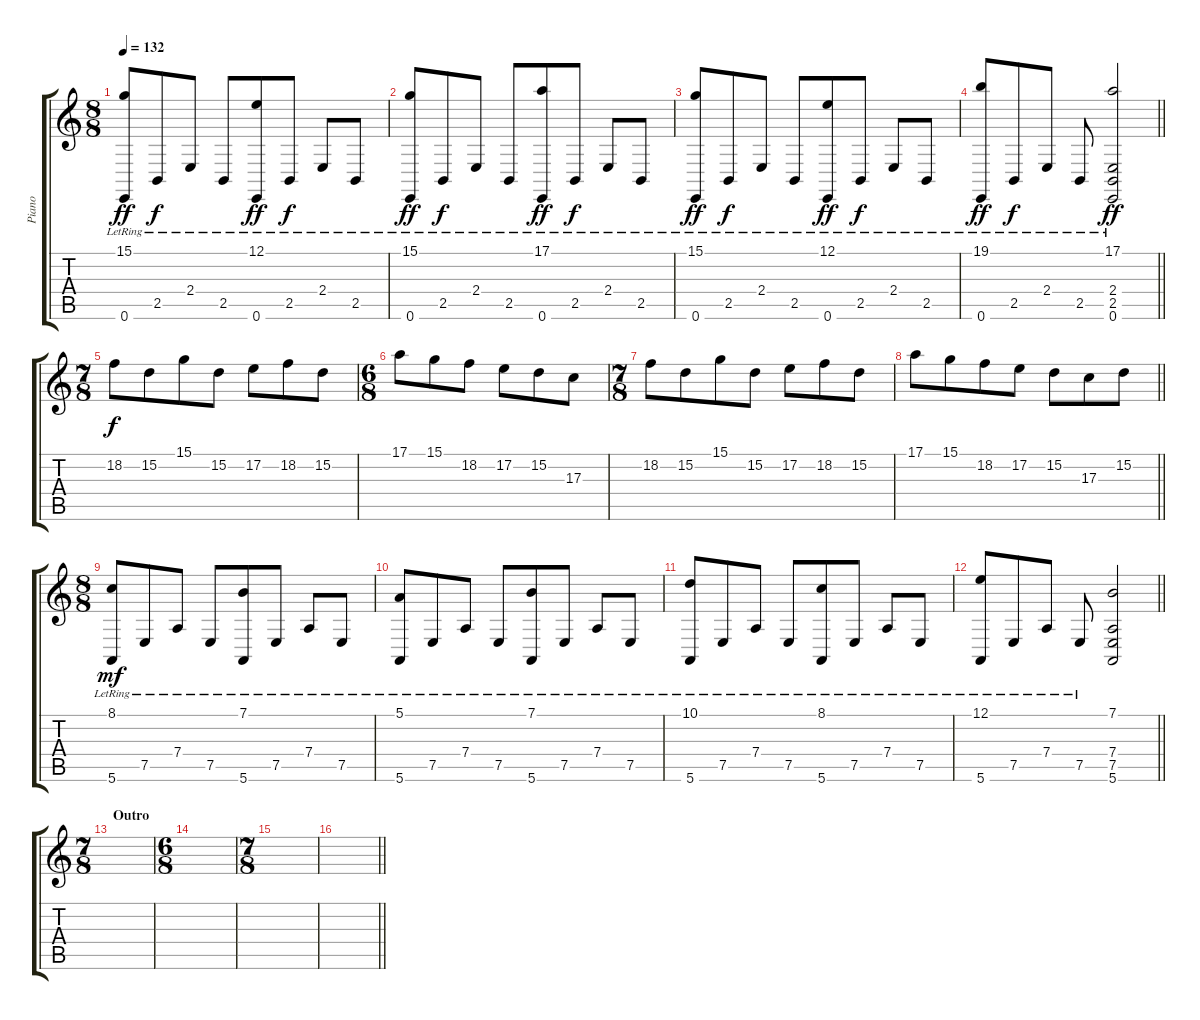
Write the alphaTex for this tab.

\track ("Piano" "Piano") {instrument acousticgrandpiano}
\staff {score tabs}
\tuning (E4 B3 G3 D3 A2 E2) {hide}
\ts (8 8)
\tempo 132
\clef g2
\ks c
(15.1 0.6{lr}).8{dy ff} 2.5{lr}.8{dy f} 2.4{lr}.8 2.5{lr}.8 (12.1 0.6{lr}).8{dy ff} 2.5{lr}.8{dy f} 2.4{lr}.8 2.5{lr}.8 |
(15.1 0.6{lr}).8{dy ff} 2.5{lr}.8{dy f} 2.4{lr}.8 2.5{lr}.8 (17.1 0.6{lr}).8{dy ff} 2.5{lr}.8{dy f} 2.4{lr}.8 2.5{lr}.8 |
(15.1 0.6{lr}).8{dy ff} 2.5{lr}.8{dy f} 2.4{lr}.8 2.5{lr}.8 (12.1 0.6{lr}).8{dy ff} 2.5{lr}.8{dy f} 2.4{lr}.8 2.5{lr}.8 |
\barLineRight lightlight
(19.1 0.6{lr}).8{dy ff} 2.5{lr}.8{dy f} 2.4{lr}.8 2.5{lr}.8 (17.1 2.4 2.5 0.6{lr}).2{dy ff} |
\ts (7 8)
18.2.8{dy f} 15.2.8 15.1.8 15.2.8 17.2.8 18.2.8 15.2.8 |
\ts (6 8)
17.1.8 15.1.8 18.2.8 17.2.8 15.2.8 17.3.8 |
\ts (7 8)
18.2.8 15.2.8 15.1.8 15.2.8 17.2.8 18.2.8 15.2.8 |
\barLineRight lightlight
17.1.8 15.1.8 18.2.8 17.2.8 15.2.8 17.3.8 15.2.8 |
\ts (8 8)
(8.1 5.6{lr}).8{dy mf} 7.5{lr}.8 7.4{lr}.8 7.5{lr}.8 (7.1 5.6{lr}).8 7.5{lr}.8 7.4{lr}.8 7.5{lr}.8 |
(5.1 5.6{lr}).8 7.5{lr}.8 7.4{lr}.8 7.5{lr}.8 (7.1 5.6{lr}).8 7.5{lr}.8 7.4{lr}.8 7.5{lr}.8 |
(10.1 5.6{lr}).8 7.5{lr}.8 7.4{lr}.8 7.5{lr}.8 (8.1 5.6{lr}).8 7.5{lr}.8 7.4{lr}.8 7.5{lr}.8 |
\barLineRight lightlight
(12.1 5.6{lr}).8 7.5{lr}.8 7.4{lr}.8 7.5{lr}.8 (7.1 7.4 7.5 5.6).2 |
\ts (7 8)
\section ("" "Outro")
|
\ts (6 8)
|
\ts (7 8)
|
\barLineRight lightlight
